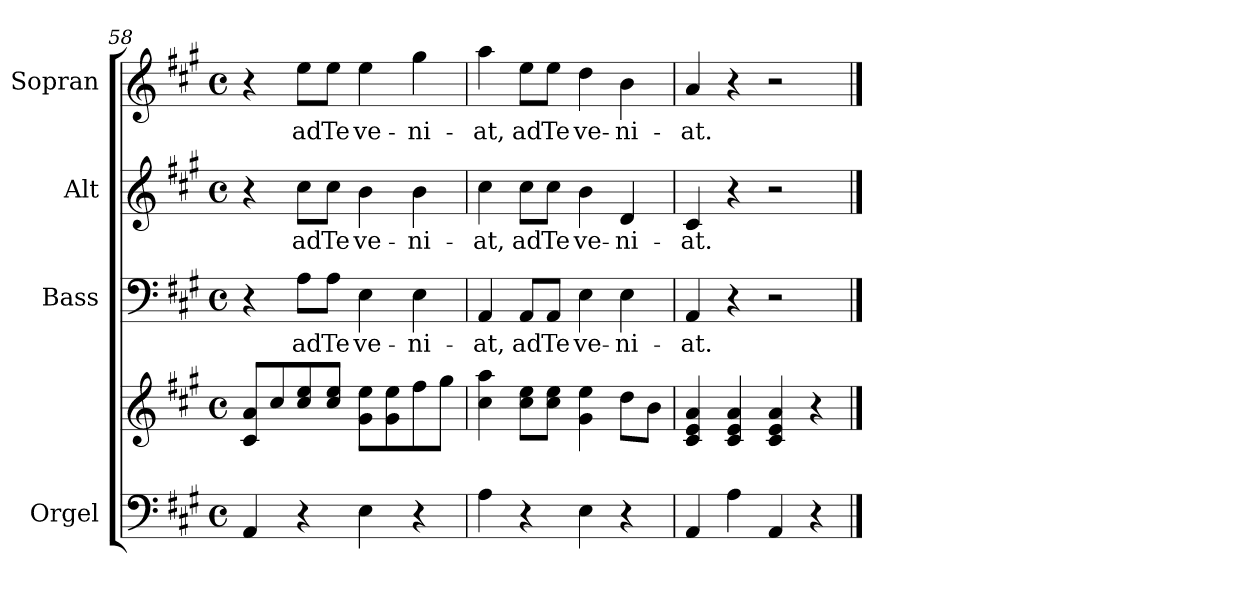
**kern	**kern	**kern	**text	**kern	**text	**kern	**text
*part4	*part4	*part3	*part3	*part2	*part2	*part1	*part1
*staff5	*staff4	*staff3	*staff3	*staff2	*staff2	*staff1	*staff1
*I"Orgel	*	*I"Bass	*	*I"Alt	*	*I"Sopran	*
*I'Org.	*	*I'B.	*	*I'A.	*	*I'S.	*
*clefF4	*clefG2	*clefF4	*	*clefG2	*	*clefG2	*
*k[f#c#g#]	*k[f#c#g#]	*k[f#c#g#]	*	*k[f#c#g#]	*	*k[f#c#g#]	*
*A:	*A:	*A:	*	*A:	*	*A:	*
*M4/4	*M4/4	*M4/4	*	*M4/4	*	*M4/4	*
*met(c)	*met(c)	*met(c)	*	*met(c)	*	*met(c)	*
=58	=58	=58	=58	=58	=58	=58	=58
4AA/	8c#/ 8a/L	4r	.	4r	.	4r	.
.	8cc#/	.	.	.	.	.	.
!	!	!	!LO:LY:b	!	!LO:LY:b	!	!LO:LY:b
4r	8cc#/ 8ee/	8A\L	ad	8cc#\L	ad	8ee\L	ad
!	!	!	!LO:LY:b	!	!LO:LY:b	!	!LO:LY:b
.	8cc#/ 8ee/J	8A\J	Te	8cc#\J	Te	8ee\J	Te
!	!	!	!LO:LY:b	!	!LO:LY:b	!	!LO:LY:b
4E\	8g#\ 8ee\L	4E\	ve-	4b\	ve-	4ee\	ve-
.	8g#\ 8ee\	.	.	.	.	.	.
!	!	!	!LO:LY:b	!	!LO:LY:b	!	!LO:LY:b
4r	8ff#\	4E\	-ni-	4b\	-ni-	4gg#\	-ni-
.	8gg#\J	.	.	.	.	.	.
=59	=59	=59	=59	=59	=59	=59	=59
!	!	!	!LO:LY:b	!	!LO:LY:b	!	!LO:LY:b
4A\	4cc#\ 4aa\	4AA/	-at,	4cc#\	-at,	4aa\	-at,
!	!	!	!LO:LY:b	!	!LO:LY:b	!	!LO:LY:b
4r	8cc#\ 8ee\L	8AA/L	ad	8cc#\L	ad	8ee\L	ad
!	!	!	!LO:LY:b	!	!LO:LY:b	!	!LO:LY:b
.	8cc#\ 8ee\J	8AA/J	Te	8cc#\J	Te	8ee\J	Te
!	!	!	!LO:LY:b	!	!LO:LY:b	!	!LO:LY:b
4E\	4g#\ 4ee\	4E\	ve-	4b\	ve-	4dd\	ve-
!	!	!	!LO:LY:b	!	!LO:LY:b	!	!LO:LY:b
4r	8dd\L	4E\	-ni-	4d/	-ni-	4b\	-ni-
.	8b\J	.	.	.	.	.	.
=60	=60	=60	=60	=60	=60	=60	=60
!	!	!	!LO:LY:b	!	!LO:LY:b	!	!LO:LY:b
4AA/	4c#/ 4e/ 4a/	4AA/	-at.	4c#/	-at.	4a/	-at.
4A\	4c#/ 4e/ 4a/	4r	.	4r	.	4r	.
4AA/	4c#/ 4e/ 4a/	2r	.	2r	.	2r	.
4r	4r	.	.	.	.	.	.
==	==	==	==	==	==	==	==
*-	*-	*-	*-	*-	*-	*-	*-
